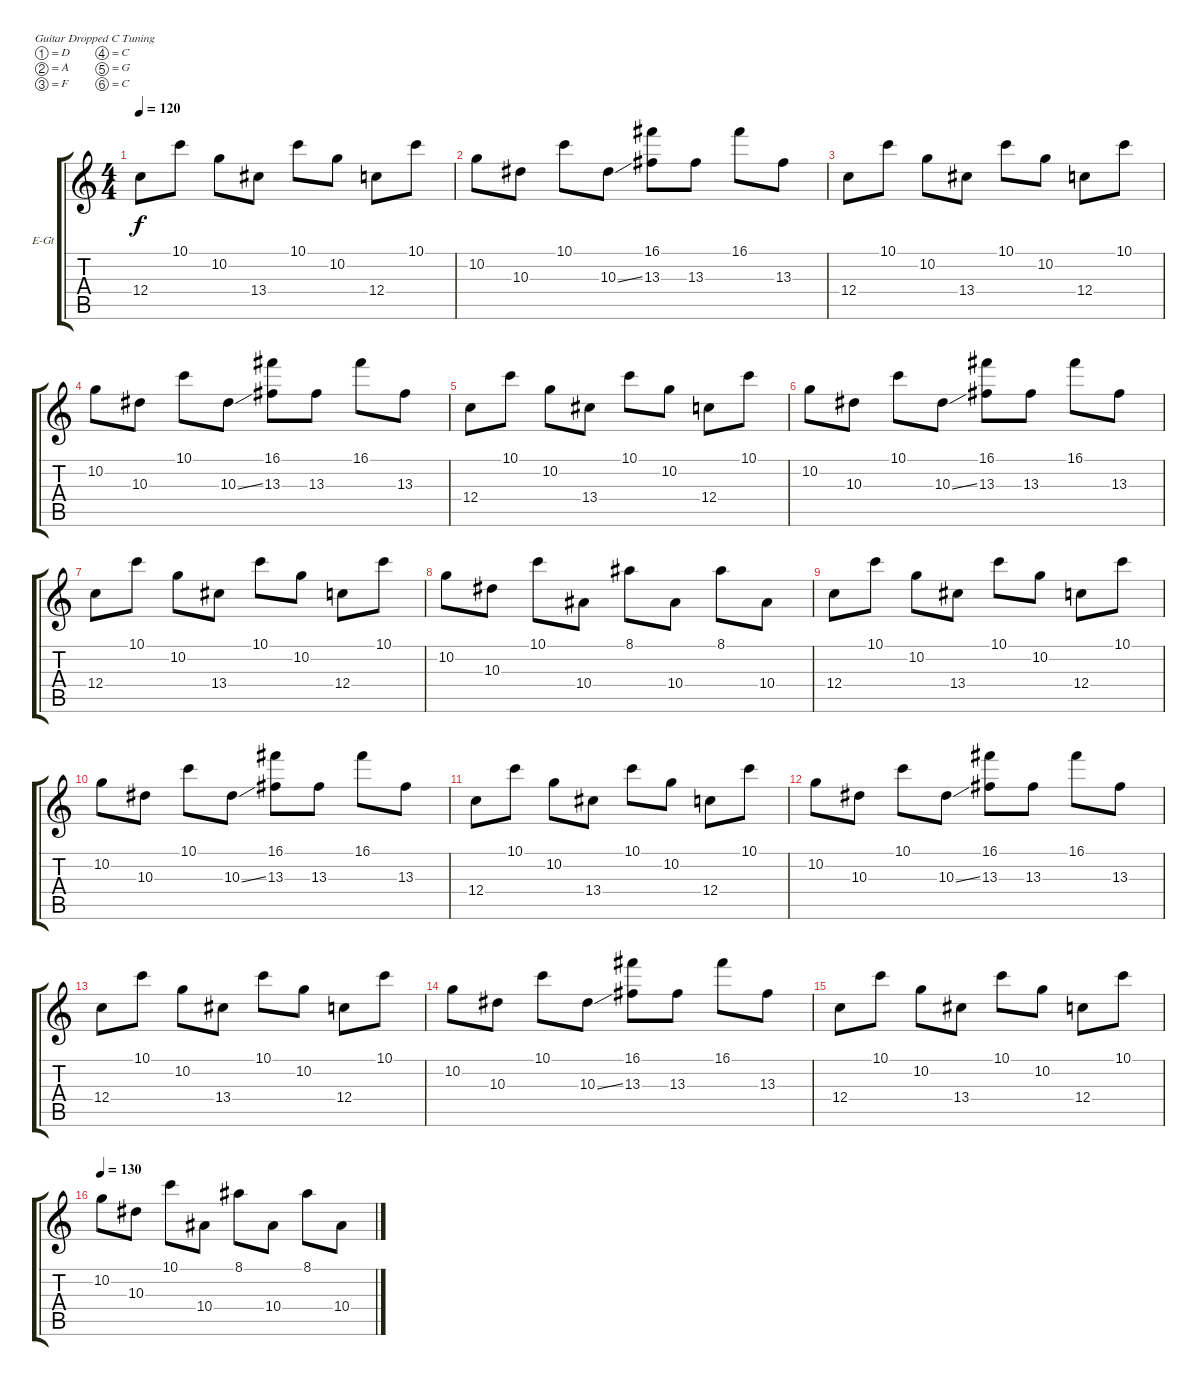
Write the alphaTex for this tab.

\bracketExtendMode groupsimilarinstruments
\firstSystemTrackNameOrientation horizontal
\otherSystemsTrackNameOrientation horizontal
\track ("Guitar 1 Clean" "E-Gt") {instrument electricguitarclean}
\staff {score tabs}
\tuning (D4 A3 F3 C3 G2 C2)
\ts (4 4)
\tempo 120
\clef g2
\ks c
12.4.8{dy f} 10.1.8 10.2.8 13.4.8 10.1.8 10.2.8 12.4.8 10.1.8 |
10.2.8 10.3.8 10.1.8 10.3{ss}.8 (16.1 13.3).8 13.3.8 16.1.8 13.3.8 |
12.4.8 10.1.8 10.2.8 13.4.8 10.1.8 10.2.8 12.4.8 10.1.8 |
10.2.8 10.3.8 10.1.8 10.3{ss}.8 (16.1 13.3).8 13.3.8 16.1.8 13.3.8 |
12.4.8 10.1.8 10.2.8 13.4.8 10.1.8 10.2.8 12.4.8 10.1.8 |
10.2.8 10.3.8 10.1.8 10.3{ss}.8 (16.1 13.3).8 13.3.8 16.1.8 13.3.8 |
12.4.8 10.1.8 10.2.8 13.4.8 10.1.8 10.2.8 12.4.8 10.1.8 |
10.2.8 10.3.8 10.1.8 10.4.8 8.1.8 10.4.8 8.1.8 10.4.8 |
12.4.8 10.1.8 10.2.8 13.4.8 10.1.8 10.2.8 12.4.8 10.1.8 |
10.2.8 10.3.8 10.1.8 10.3{ss}.8 (16.1 13.3).8 13.3.8 16.1.8 13.3.8 |
12.4.8 10.1.8 10.2.8 13.4.8 10.1.8 10.2.8 12.4.8 10.1.8 |
10.2.8 10.3.8 10.1.8 10.3{ss}.8 (16.1 13.3).8 13.3.8 16.1.8 13.3.8 |
12.4.8 10.1.8 10.2.8 13.4.8 10.1.8 10.2.8 12.4.8 10.1.8 |
10.2.8 10.3.8 10.1.8 10.3{ss}.8 (16.1 13.3).8 13.3.8 16.1.8 13.3.8 |
12.4.8 10.1.8 10.2.8 13.4.8 10.1.8 10.2.8 12.4.8 10.1.8 |
\tempo 130
10.2.8 10.3.8 10.1.8 10.4.8 8.1.8 10.4.8 8.1.8 10.4.8
